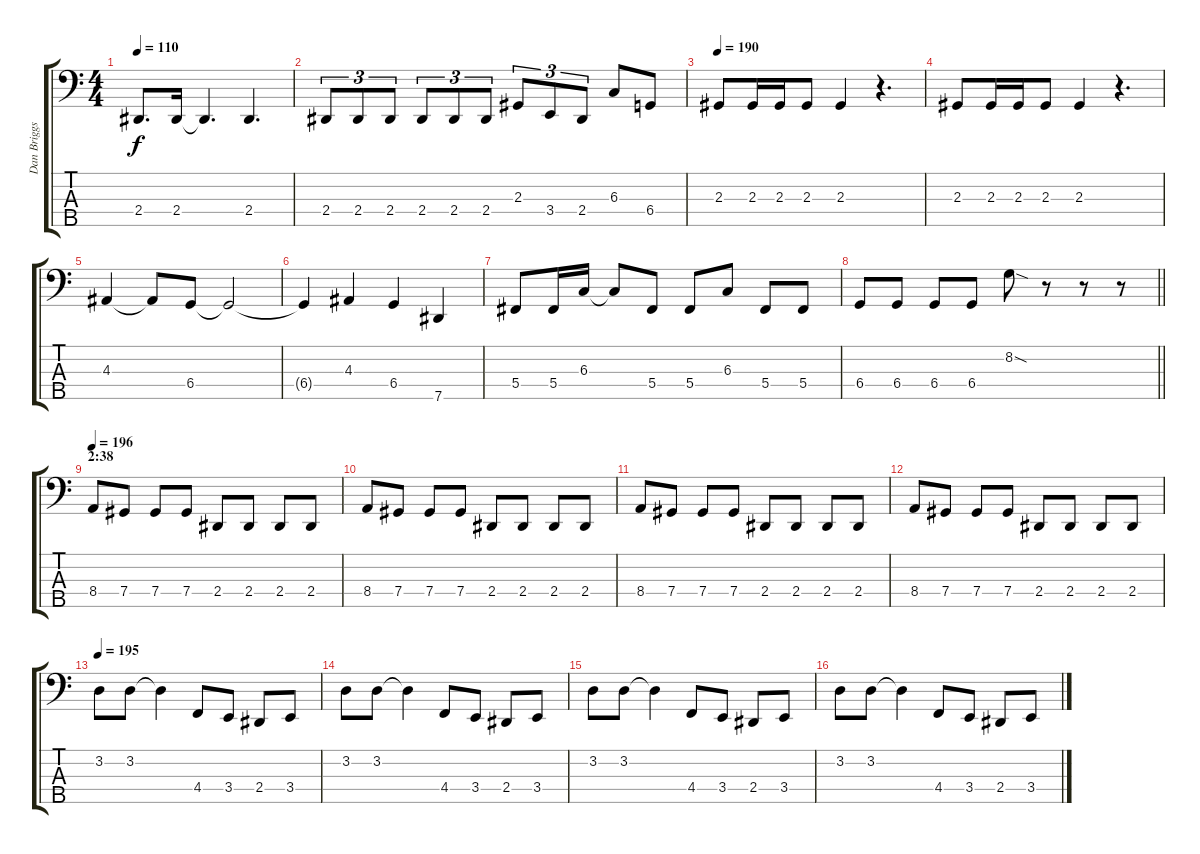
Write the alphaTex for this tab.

\track ("Dan Briggs" "Dan Briggs") {instrument electricbassfinger}
\staff {score tabs}
\tuning (E2 B1 Gb1 Db1 Ab0) {hide}
\ts (4 4)
\tempo 110
\clef f4
\ks c
2.4.8{d dy f} 2.4.16 2.4{t}.4{d} 2.4.4{d} |
2.4.8{tu (3 2)} 2.4.8{tu (3 2)} 2.4.8{tu (3 2)} 2.4.8{tu (3 2)} 2.4.8{tu (3 2)} 2.4.8{tu (3 2)} 2.3.8{tu (3 2)} 3.4.8{tu (3 2)} 2.4.8{tu (3 2)} 6.3.8 6.4.8 |
\tempo 190
2.3.8 2.3.16 2.3.16{beam merge} 2.3.8 2.3.4 r.4{d} |
2.3.8 2.3.16 2.3.16{beam merge} 2.3.8 2.3.4 r.4{d} |
4.3.4 4.3{t}.8 6.4.8 6.4{t}.2 |
6.4{t}.4 4.3.4 6.4.4 7.5.4 |
5.4.8 5.4.16 6.3.16 6.3{t}.8 5.4.8 5.4.8 6.3.8 5.4.8 5.4.8 |
\barLineRight lightlight
6.4.8 6.4.8 6.4.8 6.4.8 8.2{sod}.8 r.8 r.8 r.8 |
\section ("" "2:38")
\tempo 196
8.4.8 7.4.8 7.4.8 7.4.8 2.4.8 2.4.8 2.4.8 2.4.8 |
8.4.8 7.4.8 7.4.8 7.4.8 2.4.8 2.4.8 2.4.8 2.4.8 |
8.4.8 7.4.8 7.4.8 7.4.8 2.4.8 2.4.8 2.4.8 2.4.8 |
8.4.8 7.4.8 7.4.8 7.4.8 2.4.8 2.4.8 2.4.8 2.4.8 |
\tempo 195
3.2.8 3.2.8 3.2{t}.4 4.4.8 3.4.8 2.4.8 3.4.8 |
3.2.8 3.2.8 3.2{t}.4 4.4.8 3.4.8 2.4.8 3.4.8 |
3.2.8 3.2.8 3.2{t}.4 4.4.8 3.4.8 2.4.8 3.4.8 |
3.2.8 3.2.8 3.2{t}.4 4.4.8 3.4.8 2.4.8 3.4.8
